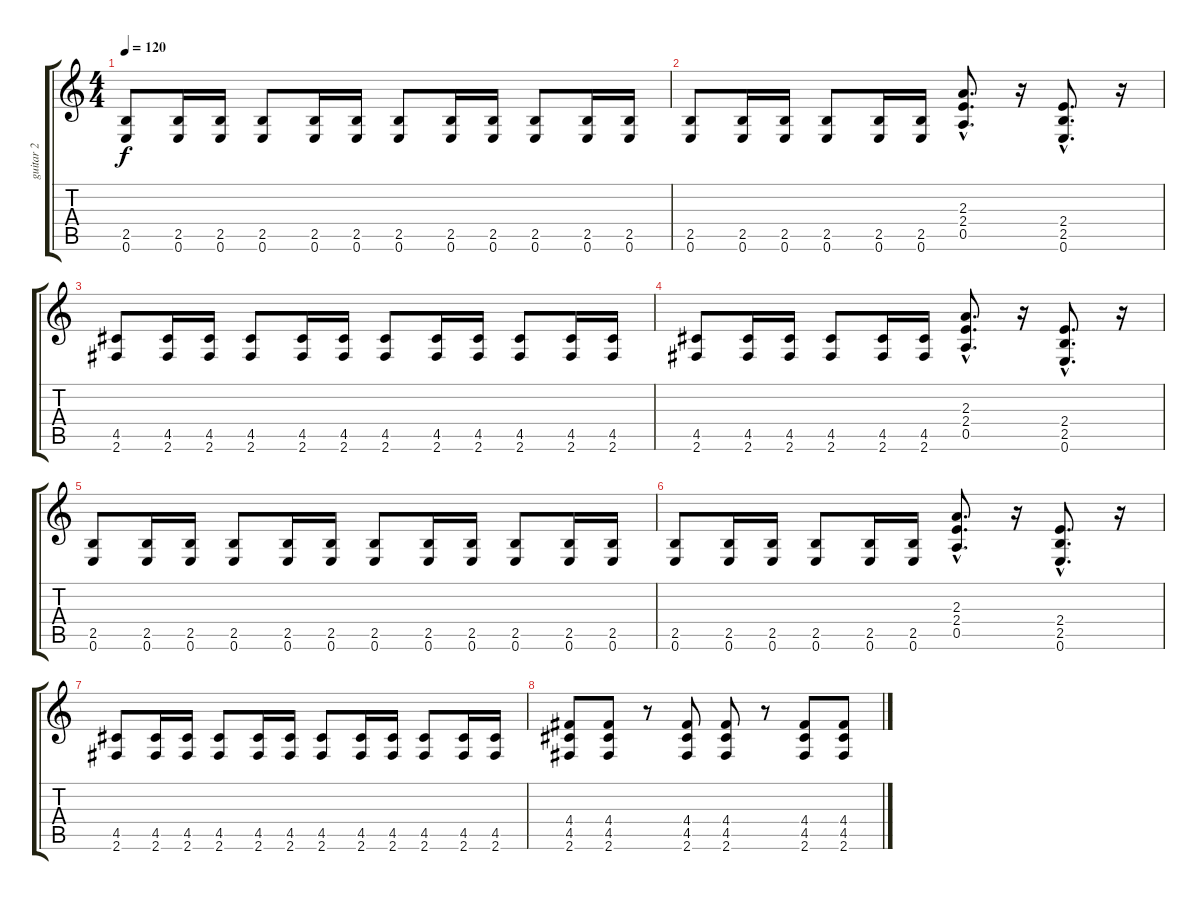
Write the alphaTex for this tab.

\track ("guitar 2" "guitar 2") {instrument distortionguitar}
\staff {score tabs}
\tuning (E4 B3 G3 D3 A2 E2) {hide}
\ts (4 4)
\tempo 120
\clef g2
\ks c
(2.5 0.6).8{dy f instrument distortionguitar} (2.5 0.6).16 (2.5 0.6).16 (2.5 0.6).8 (2.5 0.6).16 (2.5 0.6).16 (2.5 0.6).8 (2.5 0.6).16 (2.5 0.6).16 (2.5 0.6).8 (2.5 0.6).16 (2.5 0.6).16 |
(2.5 0.6).8 (2.5 0.6).16 (2.5 0.6).16 (2.5 0.6).8 (2.5 0.6).16 (2.5 0.6).16 (2.3{hac} 2.4{hac} 0.5{hac}).8{d} r.16 (2.4{hac} 2.5{hac} 0.6{hac}).8{d} r.16 |
(4.5 2.6).8 (4.5 2.6).16 (4.5 2.6).16 (4.5 2.6).8 (4.5 2.6).16 (4.5 2.6).16 (4.5 2.6).8 (4.5 2.6).16 (4.5 2.6).16 (4.5 2.6).8 (4.5 2.6).16 (4.5 2.6).16 |
(4.5 2.6).8 (4.5 2.6).16 (4.5 2.6).16 (4.5 2.6).8 (4.5 2.6).16 (4.5 2.6).16 (2.3{hac} 2.4{hac} 0.5{hac}).8{d} r.16 (2.4{hac} 2.5{hac} 0.6{hac}).8{d} r.16 |
(2.5 0.6).8 (2.5 0.6).16 (2.5 0.6).16 (2.5 0.6).8 (2.5 0.6).16 (2.5 0.6).16 (2.5 0.6).8 (2.5 0.6).16 (2.5 0.6).16 (2.5 0.6).8 (2.5 0.6).16 (2.5 0.6).16 |
(2.5 0.6).8 (2.5 0.6).16 (2.5 0.6).16 (2.5 0.6).8 (2.5 0.6).16 (2.5 0.6).16 (2.3{hac} 2.4{hac} 0.5{hac}).8{d} r.16 (2.4{hac} 2.5{hac} 0.6{hac}).8{d} r.16 |
(4.5 2.6).8 (4.5 2.6).16 (4.5 2.6).16 (4.5 2.6).8 (4.5 2.6).16 (4.5 2.6).16 (4.5 2.6).8 (4.5 2.6).16 (4.5 2.6).16 (4.5 2.6).8 (4.5 2.6).16 (4.5 2.6).16 |
(4.4 4.5 2.6).8 (4.4 4.5 2.6).8 r.8 (4.4 4.5 2.6).8 (4.4 4.5 2.6).8 r.8 (4.4 4.5 2.6).8 (4.4 4.5 2.6).8
